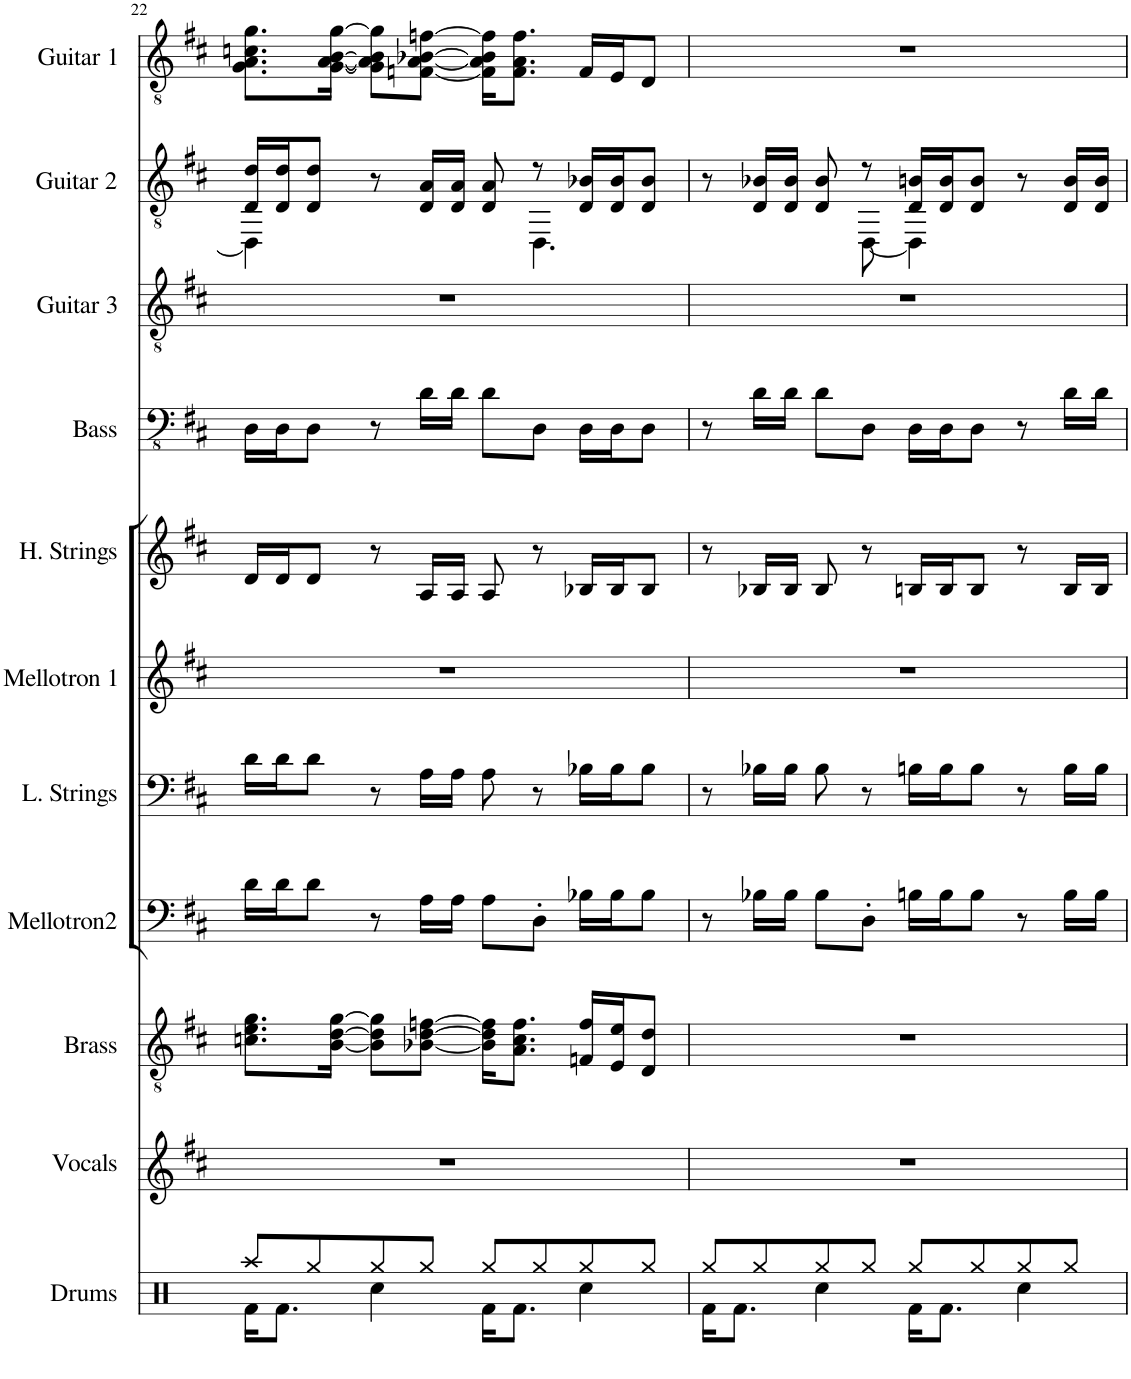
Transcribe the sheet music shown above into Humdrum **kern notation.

**kern	**kern	**kern	**kern	**kern	**kern	**kern	**kern	**kern	**kern	**kern
*part11	*part10	*part9	*part8	*part7	*part6	*part5	*part4	*part3	*part2	*part1
*staff11	*staff10	*staff9	*staff8	*staff7	*staff6	*staff5	*staff4	*staff3	*staff2	*staff1
*I"Drums	*I"Vocals (Clarinet)	*I"Brass	*I"Mellotron 2	*I"Strings low	*I"Mellotron 1	*I"Strings high	*I"Bass Guitar	*I"Electric Guitar 3	*I"Electric Guitar 2	*I"Electric Guitar 1
*I'Drums	*I'Vocals	*I'Brass	*I'Mellotron2	*	*I'Mellotron 1	*	*I'Bass	*I'Guitar 3	*I'Guitar 2	*I'Guitar 1
!!LO:PB:g=z
*clefX	*clefG2	*clefGv2	*clefF4	*clefF4	*clefG2	*clefG2	*clefFv4	*clefGv2	*clefGv2	*clefGv2
*	*Trd1c2	*	*	*	*	*	*	*	*	*
*k[]	*k[f#c#]	*k[f#c#]	*k[f#c#]	*k[f#c#]	*k[f#c#]	*k[f#c#]	*k[f#c#]	*k[f#c#]	*k[f#c#]	*k[f#c#]
*M4/4	*M4/4	*M4/4	*M4/4	*M4/4	*M4/4	*M4/4	*M4/4	*M4/4	*M4/4	*M4/4
=22	=22	=22	=22	=22	=22	=22	=22	=22	=22	=22
*^	*	*	*	*	*	*	*	*	*^	*
8Raa/L	16Rf\KL	1r	8.cn\ 8.e\ 8.g\L	16d\LL	16d\LL	1r	16d/LL	16DD\LL	1r	16D/ 16d/LL	4DD\]	8.G\ 8.A\ 8.cn\ 8.g\L
.	8.Rf\J	.	.	16d\J	16d\J	.	16d/J	16DD\J	.	16D/ 16d/J	.	.
8Rgg/	.	.	.	8d\J	8d\J	.	8d/J	8DD\J	.	8D/ 8d/J	.	.
.	.	.	[16B\ [16d\ [16g\Jk	.	.	.	.	.	.	.	.	[16G\ [16A\ [16B\ [16g\Jk
8Rgg/	4Rcc\	.	8B\] 8d\] 8g\]L	8r	8r	.	8r	8r	.	8r	4ryy	8G\] 8A\] 8B\] 8g\]L
8Rgg/J	.	.	[8B-X\ [8d\ [8fn\J	16A\LL	16A\LL	.	16A/LL	16D\LL	.	16D/ 16A/LL	.	[8Fn\ [8A\ [8B-X\ [8fn\J
.	.	.	.	16A\JJ	16A\JJ	.	16A/JJ	16D\JJ	.	16D/ 16A/JJ	.	.
8Rgg/L	16Rf\KL	.	16B-\] 16d\] 16f\]KL	8A\L	8A\	.	8A/	8D\L	.	8D/ 8A/	8ryy	16F\] 16A\] 16B-\] 16f\]KL
.	8.Rf\J	.	8.A\ 8.c\ 8.f\J	.	.	.	.	.	.	.	.	8.F\ 8.A\ 8.f\J
8Rgg/	.	.	.	8D'\J	8r	.	8r	8DD\J	.	8r	4.DD\	.
8Rgg/	4Rcc\	.	16Fn/ 16f/LL	16B-X\LL	16B-X\LL	.	16B-X/LL	16DD\LL	.	16D/ 16B-X/LL	.	16F/LL
.	.	.	16E/ 16e/J	16B-\J	16B-\J	.	16B-/J	16DD\J	.	16D/ 16B-/J	.	16E/J
8Rgg/J	.	.	8D/ 8d/J	8B-\J	8B-\J	.	8B-/J	8DD\J	.	8D/ 8B-/J	.	8D/J
=23	=23	=23	=23	=23	=23	=23	=23	=23	=23	=23	=23	=23
8Rgg/L	16Rf\KL	1r	1r	8r	8r	1r	8r	8r	1r	8r	4ryy	1r
.	8.Rf\J	.	.	.	.	.	.	.	.	.	.	.
8Rgg/	.	.	.	16B-X\LL	16B-X\LL	.	16B-X/LL	16D\LL	.	16D/ 16B-X/LL	.	.
.	.	.	.	16B-\JJ	16B-\JJ	.	16B-/JJ	16D\JJ	.	16D/ 16B-/JJ	.	.
8Rgg/	4Rcc\	.	.	8B-\L	8B-\	.	8B-/	8D\L	.	8D/ 8B-/	8ryy	.
8Rgg/J	.	.	.	8D'\J	8r	.	8r	8DD\J	.	8r	[8DD\	.
8Rgg/L	16Rf\KL	.	.	16Bn\LL	16Bn\LL	.	16Bn/LL	16DD\LL	.	16D/ 16Bn/LL	4DD\]	.
.	8.Rf\J	.	.	16B\J	16B\J	.	16B/J	16DD\J	.	16D/ 16B/J	.	.
8Rgg/	.	.	.	8B\J	8B\J	.	8B/J	8DD\J	.	8D/ 8B/J	.	.
8Rgg/	4Rcc\	.	.	8r	8r	.	8r	8r	.	8r	4ryy	.
8Rgg/J	.	.	.	16B\LL	16B\LL	.	16B/LL	16D\LL	.	16D/ 16B/LL	.	.
.	.	.	.	16B\JJ	16B\JJ	.	16B/JJ	16D\JJ	.	16D/ 16B/JJ	.	.
*v	*v	*	*	*	*	*	*	*	*	*v	*v	*
=	=	=	=	=	=	=	=	=	=	=
*-	*-	*-	*-	*-	*-	*-	*-	*-	*-	*-
